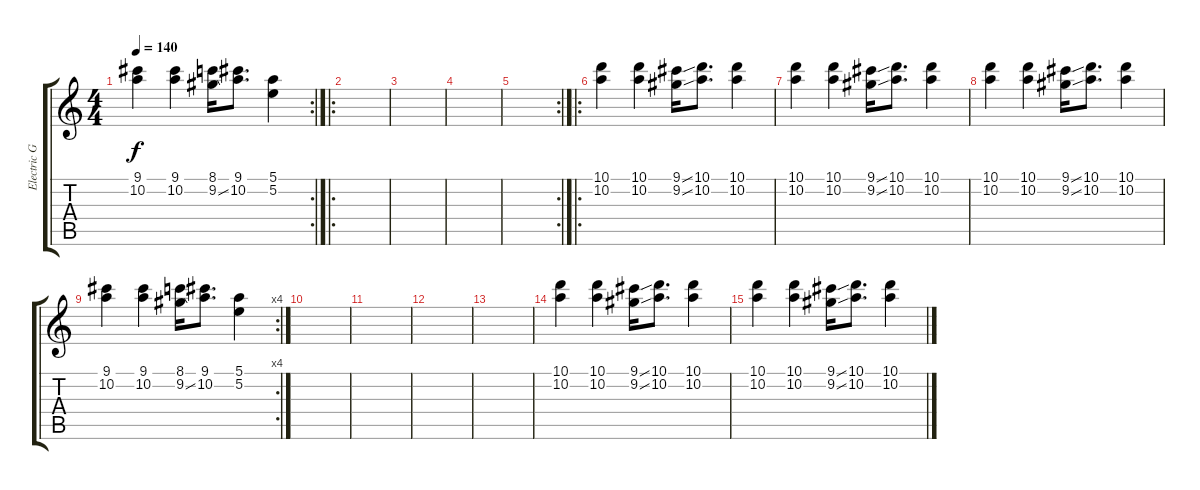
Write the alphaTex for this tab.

\track ("Electric Guitar" "Electric G") {instrument electricguitarclean}
\staff {score tabs}
\tuning (E4 B3 G3 D3 A2 E2) {hide}
\rc 2
\ts (4 4)
\tempo 140
\clef g2
\ks c
(9.1 10.2).4{dy f} (9.1 10.2).4 (8.1 9.2{ss}).16 (9.1 10.2).8{d} (5.1 5.2).4 |
\ro
|
|
|
\rc 2
|
\ro
(10.1 10.2).4 (10.1 10.2).4 (9.1{ss} 9.2{ss}).16 (10.1 10.2).8{d} (10.1 10.2).4 |
(10.1 10.2).4 (10.1 10.2).4 (9.1{ss} 9.2{ss}).16 (10.1 10.2).8{d} (10.1 10.2).4 |
(10.1 10.2).4 (10.1 10.2).4 (9.1{ss} 9.2{ss}).16 (10.1 10.2).8{d} (10.1 10.2).4 |
\rc 4
(9.1 10.2).4 (9.1 10.2).4 (8.1 9.2{ss}).16 (9.1 10.2).8{d} (5.1 5.2).4 |
|
|
|
|
(10.1 10.2).4 (10.1 10.2).4 (9.1{ss} 9.2{ss}).16 (10.1 10.2).8{d} (10.1 10.2).4 |
(10.1 10.2).4 (10.1 10.2).4 (9.1{ss} 9.2{ss}).16 (10.1 10.2).8{d} (10.1 10.2).4
